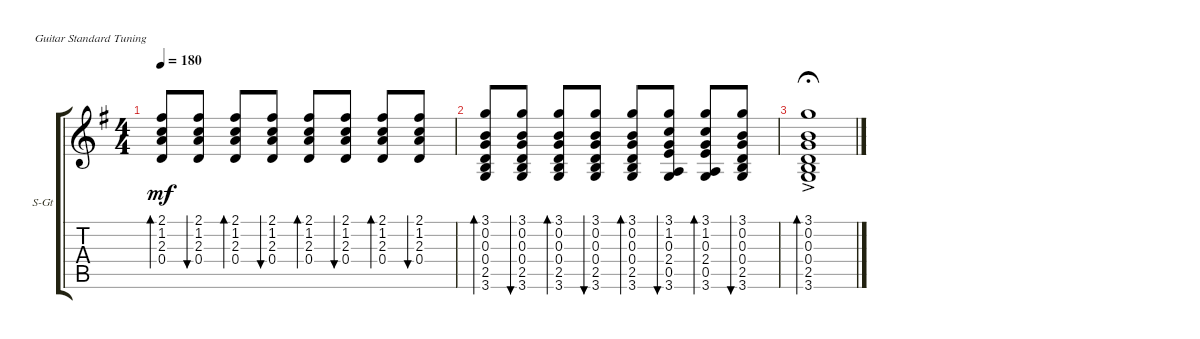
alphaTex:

\defaultSystemsLayout 4
\bracketExtendMode groupsimilarinstruments
\firstSystemTrackNameOrientation horizontal
\otherSystemsTrackNameOrientation horizontal
\track ("Guitar John" "S-Gt") {instrument acousticguitarsteel}
\staff {score tabs}
\tuning (E4 B3 G3 D3 A2 E2)
\ts (4 4)
\tempo 180
\clef g2
\ks g
(2.1 1.2 2.3 0.4).8{bd 63 dy mf} (2.1 1.2 2.3 0.4).8{bu 62} (2.1 1.2 2.3 0.4).8{bd 63} (2.1 1.2 2.3 0.4).8{bu 62} (2.1 1.2 2.3 0.4).8{bd 63} (2.1 1.2 2.3 0.4).8{bu 62} (2.1 1.2 2.3 0.4).8{bd 63} (2.1 1.2 2.3 0.4).8{bu 62} |
(3.1 0.2 0.3 0.4 2.5 3.6).8{bd 115} (3.1 0.2 0.3 0.4 2.5 3.6).8{bu 114} (3.1 0.2 0.3 0.4 2.5 3.6).8{bd 115} (3.1 0.2 0.3 0.4 2.5 3.6).8{bu 114} (3.1 0.2 0.3 0.4 2.5 3.6).8{bd 115} (3.1 1.2 0.3 2.4 0.5 3.6).8{bu 114} (3.1 1.2 0.3 2.4 0.5 3.6).8{bd 115} (3.1 0.2 0.3 0.4 2.5 3.6).8{bu 114} |
(3.1 0.2 0.3 0.4 2.5{ac} 3.6).1{bd 115 fermata (medium 0.5)}
